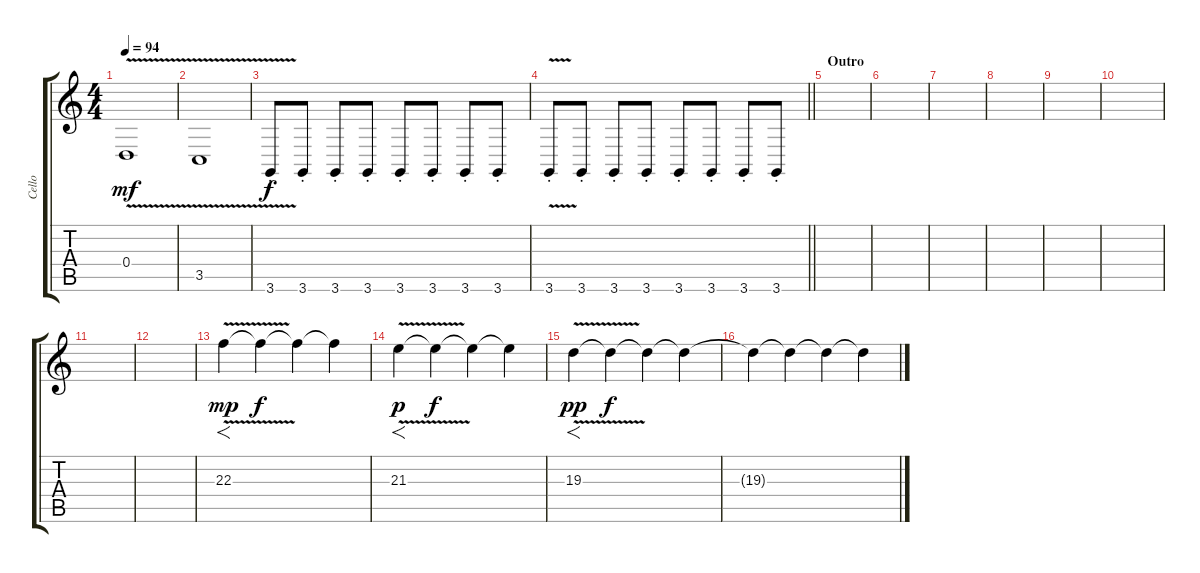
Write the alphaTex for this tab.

\track ("Cello" "Cello") {instrument cello}
\staff {score tabs}
\tuning (E4 B3 G3 D3 A2 E2) {hide}
\ts (4 4)
\tempo 94
\clef g2
\ks c
0.4{v}.1{dy mf} |
3.5{v}.1 |
3.6{v st}.8{dy f} 3.6{st}.8 3.6{st}.8 3.6{st}.8 3.6{st}.8 3.6{st}.8 3.6{st}.8 3.6{st}.8 |
\barLineRight lightlight
3.6{v st}.8 3.6{st}.8 3.6{st}.8 3.6{st}.8 3.6{st}.8 3.6{st}.8 3.6{st}.8 3.6{st}.8 |
\section ("" "Outro")
|
|
|
|
|
|
|
|
22.3{v}.4{f dy mp} 22.3{t}.4{dy f} 22.3{t}.4 22.3{t}.4 |
21.3{v}.4{f dy p} 21.3{t}.4{dy f} 21.3{t}.4 21.3{t}.4 |
19.3{v}.4{f dy pp} 19.3{t}.4{dy f} 19.3{t}.4 19.3{t}.4 |
19.3{t}.4 19.3{t}.4{volume 4} 19.3{t}.4 19.3{t}.4
